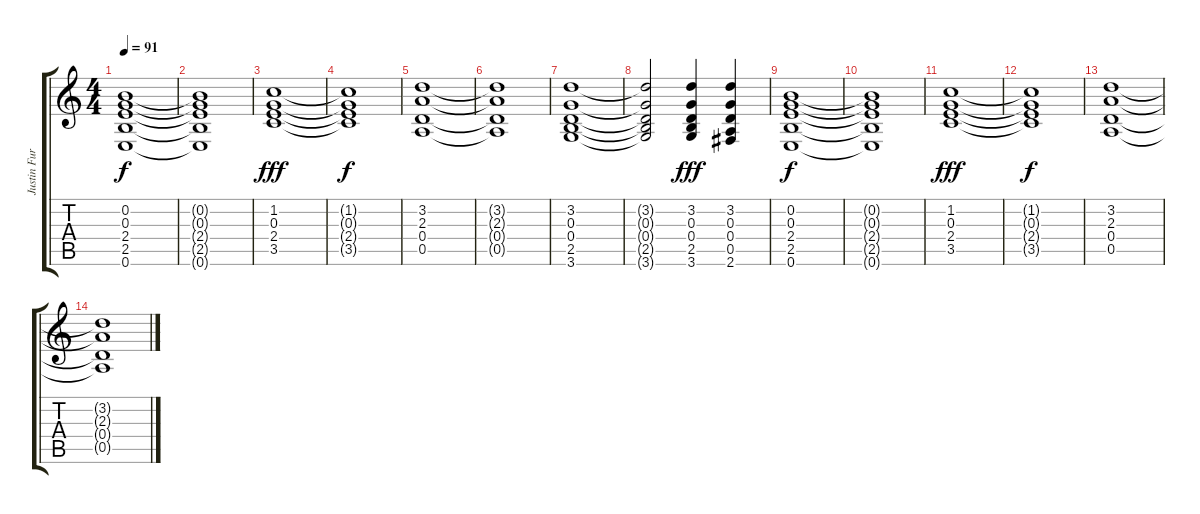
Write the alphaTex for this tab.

\track ("Justin Furstenfeld - guitar" "Justin Fur") {instrument distortionguitar}
\staff {score tabs}
\tuning (E4 B3 G3 D3 A2 E2) {hide}
\ts (4 4)
\tempo 91
\clef g2
\ks c
(0.2 0.3 2.4 2.5 0.6).1{dy f} |
(0.2{t} 0.3{t} 2.4{t} 2.5{t} 0.6{t}).1 |
(1.2 0.3 2.4 3.5).1{dy fff} |
(1.2{t} 0.3{t} 2.4{t} 3.5{t}).1{dy f} |
(3.2 2.3 0.4 0.5).1 |
(3.2{t} 2.3{t} 0.4{t} 0.5{t}).1 |
(3.2 0.3 0.4 2.5 3.6).1 |
(3.2{t} 0.3{t} 0.4{t} 2.5{t} 3.6{t}).2 (3.2 0.3 0.4 2.5 3.6).4{dy fff} (3.2 0.3 0.4 0.5 2.6).4 |
(0.2 0.3 2.4 2.5 0.6).1{dy f} |
(0.2{t} 0.3{t} 2.4{t} 2.5{t} 0.6{t}).1 |
(1.2 0.3 2.4 3.5).1{dy fff} |
(1.2{t} 0.3{t} 2.4{t} 3.5{t}).1{dy f} |
(3.2 2.3 0.4 0.5).1 |
(3.2{t} 2.3{t} 0.4{t} 0.5{t}).1
